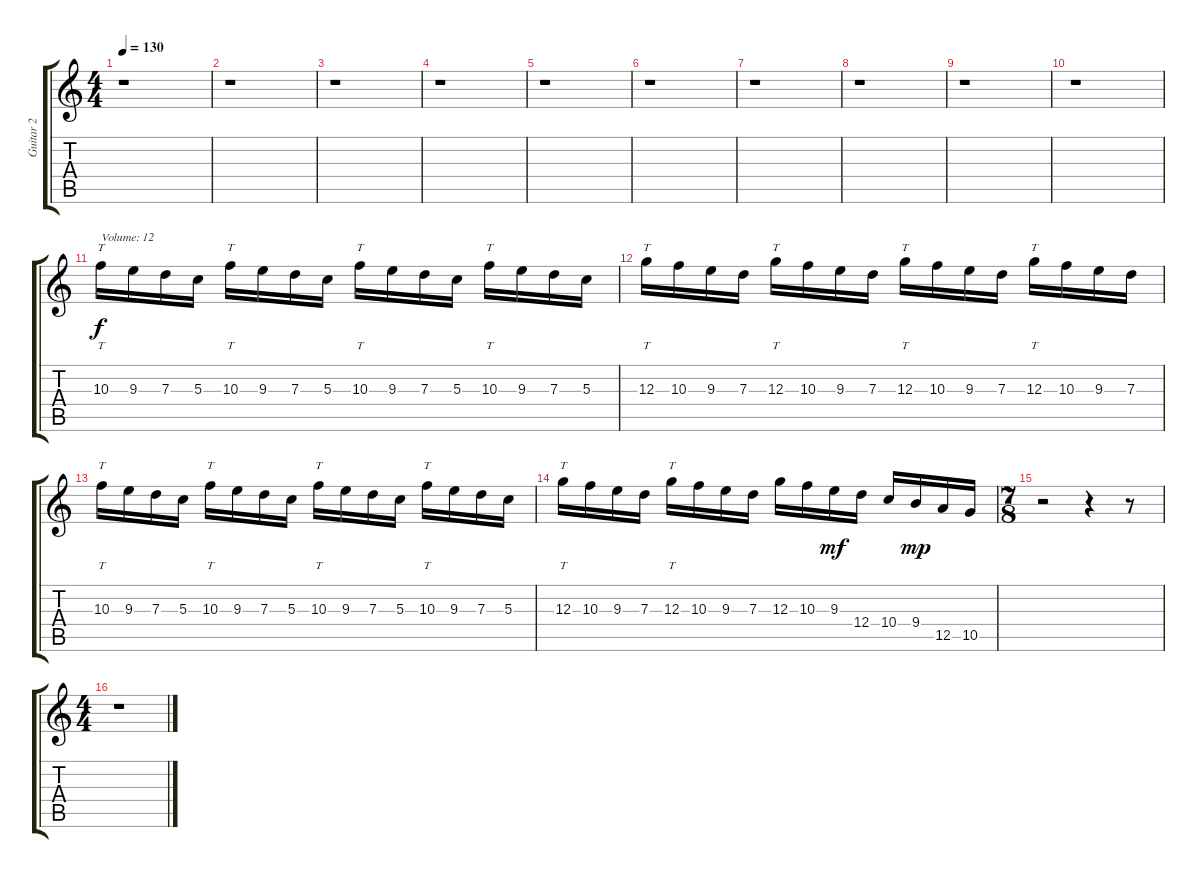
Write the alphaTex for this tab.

\track ("Guitar 2" "Guitar 2") {instrument distortionguitar}
\staff {score tabs}
\tuning (E4 B3 G3 D3 A2 E2) {hide}
\ts (4 4)
\tempo 130
\clef g2
\ks c
r.1{dy mp} |
r.1 |
r.1 |
r.1 |
r.1 |
r.1 |
r.1 |
r.1 |
r.1 |
r.1 |
10.3.16{tt txt "Volume: 12" dy f volume 12} 9.3.16 7.3.16 5.3.16 10.3.16{tt} 9.3.16 7.3.16 5.3.16 10.3.16{tt} 9.3.16 7.3.16 5.3.16 10.3.16{tt} 9.3.16 7.3.16 5.3.16 |
12.3.16{tt} 10.3.16 9.3.16 7.3.16 12.3.16{tt} 10.3.16 9.3.16 7.3.16 12.3.16{tt} 10.3.16 9.3.16 7.3.16 12.3.16{tt} 10.3.16 9.3.16 7.3.16 |
10.3.16{tt} 9.3.16 7.3.16 5.3.16 10.3.16{tt} 9.3.16 7.3.16 5.3.16 10.3.16{tt} 9.3.16 7.3.16 5.3.16 10.3.16{tt} 9.3.16 7.3.16 5.3.16 |
12.3.16{tt} 10.3.16 9.3.16 7.3.16 12.3.16{tt} 10.3.16 9.3.16 7.3.16 12.3.16 10.3.16 9.3.16{dy mf} 12.4.16 10.4.16 9.4.16{dy mp} 12.5.16 10.5.16 |
\ts (7 8)
r.2 r.4 r.8 |
\ts (4 4)
r.1
